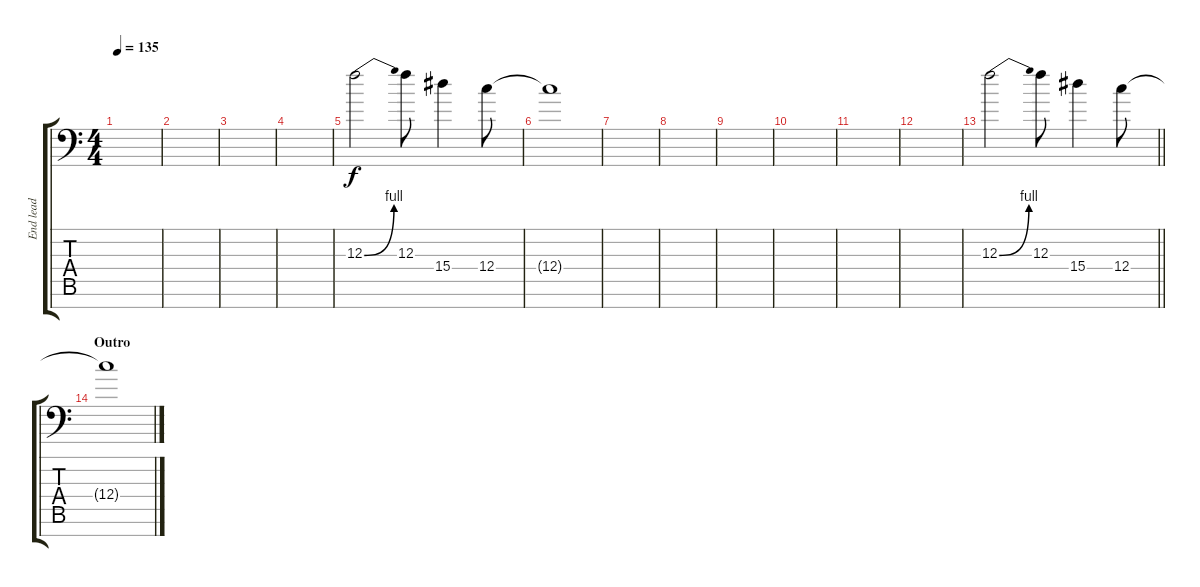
\track ("End lead" "End lead") {instrument overdrivenguitar}
\staff {score tabs}
\tuning (D4 A3 F3 C3 G2 D2 A1) {hide}
\ts (4 4)
\tempo 135
\clef f4
\ks c
|
|
|
|
12.3{be (bend 0 0 60 4)}.2{instrument overdrivenguitar} 12.3.8 15.4.4 12.4.8 |
12.4{t}.1 |
|
|
|
|
|
|
\barLineRight lightlight
12.3{be (bend 0 0 60 4)}.2{instrument overdrivenguitar} 12.3.8 15.4.4 12.4.8 |
\section ("" "Outro")
12.4{t}.1
